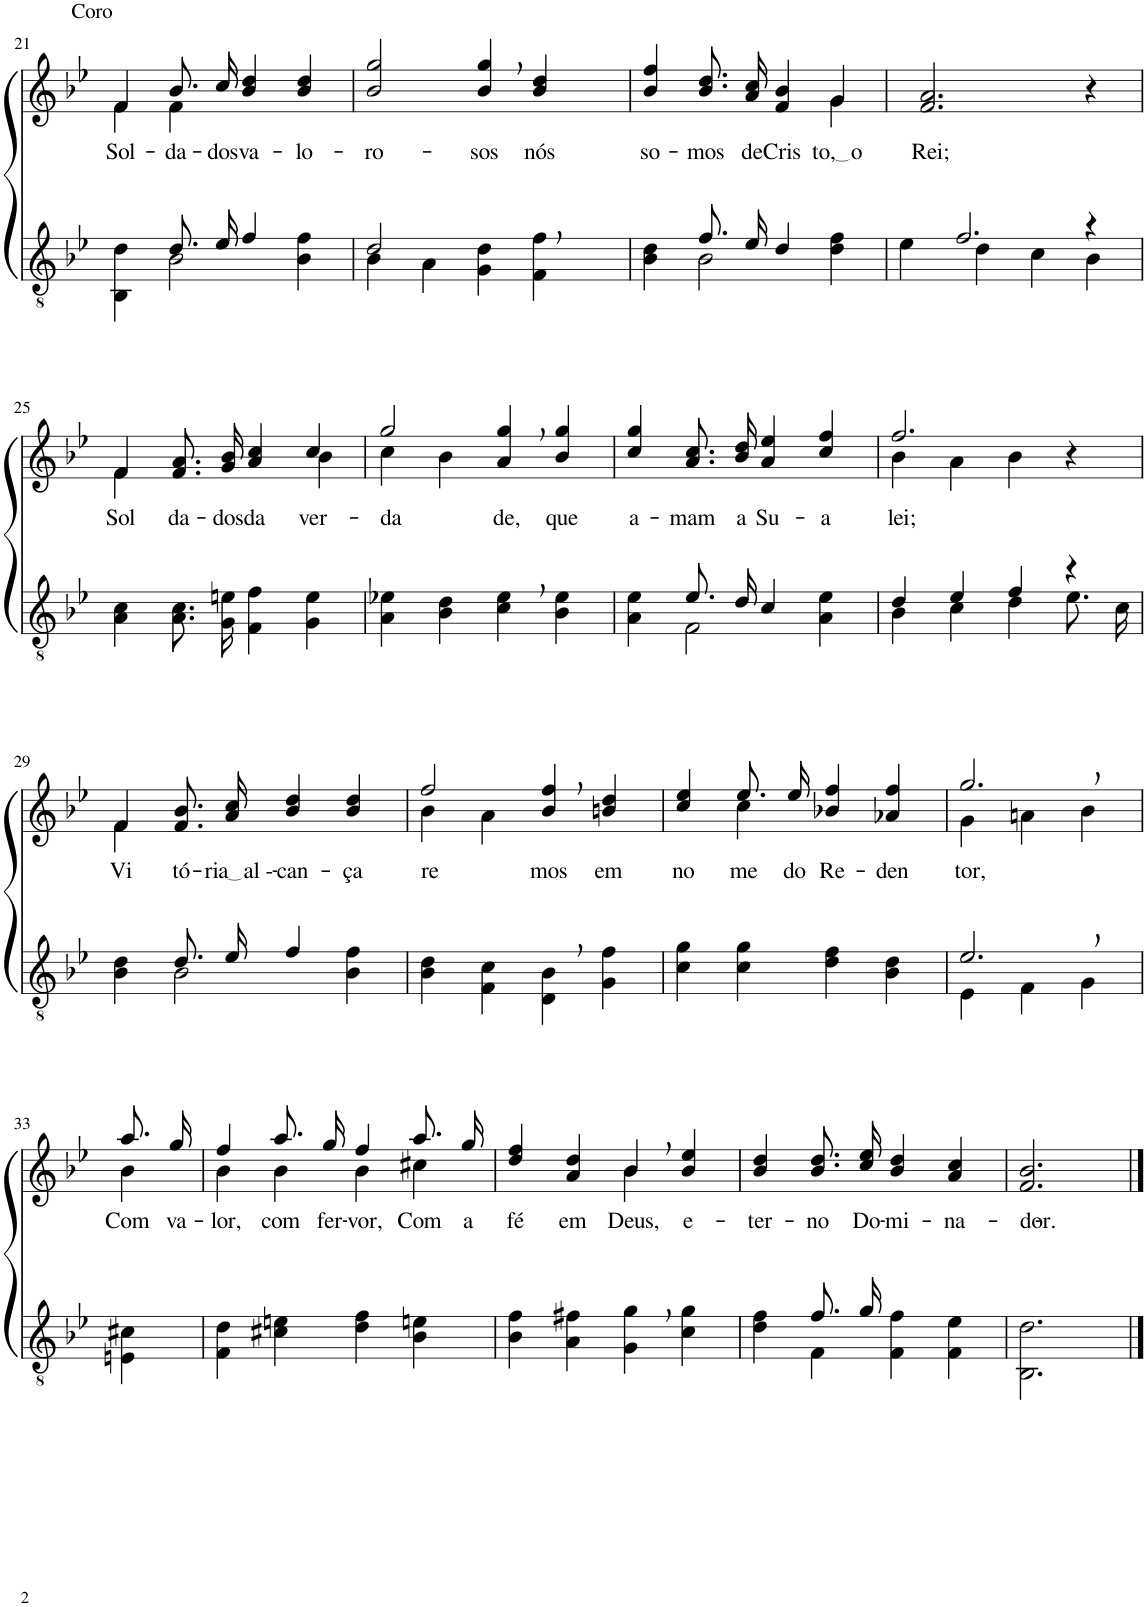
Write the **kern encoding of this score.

**kern	**kern	**text
*part2	*part1	*part1
*staff2	*staff1	*staff1
*I"Parte III e IV	*I"Parte I e II	*
!!LO:PB:g=z
*clefGv2	*clefG2	*
*Trd3c5	*Trd3c5	*
*k[b-e-]	*k[b-e-]	*
*M4/4	*M4/4	*
=21	=21	=21
*^	*^	*
!	!	!LO:TX:a:t=Coro	!	!
!	!	!	!	!LO:LY:b
4ryy	4BB-\ 4d\	4f/	4f\	Sol-
!	!	!	!	!LO:LY:b
8.d/L	2B-\	8.b-/L	4f\	-da-
!	!	!	!	!LO:LY:b
16e-/Jk	.	16cc/Jk	.	-dos
!	!	!	!	!LO:LY:b
4f/	.	4b-/ 4dd/	2ryy	va-
!	!	!	!	!LO:LY:b
4ryy	4B-\ 4f\	4b-/ 4dd/	.	-lo-
*	*	*v	*v	*
=22	=22	=22	=22
!	!	!	!LO:LY:b
2d/	4B-\	2b-/ 2gg/	-ro-
.	4A\	.	.
!	!	!	!LO:LY:b
2ryy	4G\ 4d\	4b-/, 4gg/,	-sos
!	!	!	!LO:LY:b
.	4F\ 4f\	4b-/ 4dd/	nós
=23	=23	=23	=23
!	!	!	!LO:LY:b
*	*	*^	*
4ryy	4B-\ 4d\	4b-/ 4ff/	2.ryy	so-
!	!	!	!	!LO:LY:b
8.f/L	2B-\	8.b-\ 8.dd\L	.	-mos
!	!	!	!	!LO:LY:b
16e-/Jk	.	16a\ 16cc\Jk	.	de
!	!	!	!	!LO:LY:b
4d/	.	4f/ 4b-/	.	Cris-
!	!	!	!	!LO:LY:b
4ryy	4d\ 4f\	4g/	4g\	to, o
=24	=24	=24	=24	=24
!	!	!	!	!LO:LY:b
*	*	*v	*v	*
2.f/	4e-\	2.f/ 2.a/	Rei;
.	4d\	.	.
.	4c\	.	.
4r	4B-\	4r	.
!!LO:LB:g=z
=25	=25	=25	=25
*	*	*^	*
!	!	!	!	!LO:LY:b
*v	*v	*	*	*
4A\ 4c\	4f/	4f\	Sol-
!	!	!	!LO:LY:b
8.A\ 8.c\L	8.f/ 8.a/L	2ryy	da-
!	!	!	!LO:LY:b
16G\ 16en\Jk	16g/ 16b-/Jk	.	-dos
!	!	!	!LO:LY:b
4F\ 4f\	4a/ 4cc/	.	da
!	!	!	!LO:LY:b
4G\ 4e\	4cc/	4b-\	-ver-
=26	=26	=26	=26
!	!	!	!LO:LY:b
4A\ 4e-X\	2gg/	4cc\	-da-
4B-\ 4d\	.	4b-\	.
!	!	!	!LO:LY:b
4c\, 4e-\,	4a/, 4gg/,	2ryy	-de,
!	!	!	!LO:LY:b
4B-\ 4e-\	4b-/ 4gg/	.	que
*	*v	*v	*
=27	=27	=27
*^	*	*
!	!	!	!LO:LY:b
4ryy	4A\ 4e-\	4cc/ 4gg/	a-
!	!	!	!LO:LY:b
8.e-/L	2F\	8.a\ 8.cc\L	-mam
!	!	!	!LO:LY:b
16d/Jk	.	16b-\ 16dd\Jk	a
!	!	!	!LO:LY:b
4c/	.	4a/ 4ee-/	Su-
!	!	!	!LO:LY:b
4ryy	4A\ 4e-\	4cc/ 4ff/	-a
=28	=28	=28	=28
*	*	*^	*
!	!	!	!	!LO:LY:b
4d/	4B-\	2.ff/	4b-\	lei;
4e-/	4c\	.	4a\	.
4f/	4d\	.	4b-\	.
4r	8.e-\L	4r	4ryy	.
.	16c\Jk	.	.	.
!!LO:LB:g=z	!!
=29	=29	=29	=29	=29
!	!	!	!	!LO:LY:b
4ryy	4B-\ 4d\	4f/	4f\	Vi-
!	!	!	!	!LO:LY:b
8.d/L	2B-\	8.f/ 8.b-/L	2.ryy	-tó-
!	!	!	!	!LO:LY:b
16e-/Jk	.	16a/ 16cc/Jk	.	ria al -
!	!	!	!	!LO:LY:b
4f/	.	4b-/ 4dd/	.	-can-
!	!	!	!	!LO:LY:b
4ryy	4B-\ 4f\	4b-/ 4dd/	.	-ça-
=30	=30	=30	=30	=30
!	!	!	!	!LO:LY:b
*v	*v	*	*	*
4B-\ 4d\	2ff/	4b-\	-re-
4F\ 4c\	.	4a\	.
!	!	!	!LO:LY:b
4D\, 4B-\,	4b-/, 4ff/,	2ryy	mos
!	!	!	!LO:LY:b
4G\ 4f\	4bn/ 4dd/	.	em
=31	=31	=31	=31
!	!	!	!LO:LY:b
4c\ 4g\	4cc/ 4ee-/	4ryy	no-
!	!	!	!LO:LY:b
4c\ 4g\	8.ee-/L	4cc\	-me
!	!	!	!LO:LY:b
.	16ee-/Jk	.	do
!	!	!	!LO:LY:b
4d\ 4f\	4b-X/ 4ff/	2ryy	Re-
!	!	!	!LO:LY:b
4B-\ 4d\	4a-X/ 4ff/	.	-den-
=32	=32	=32	=32
*^	*	*	*
!	!	!	!	!LO:LY:b
2.e-,/	4E-\	2.gg,/	4g\	-tor,
.	4F\	.	4an\	.
.	4G\	.	4b-\	.
!!LO:LB:g=z	!!
=33	=33	=33	=33	=33
!	!	!	!	!LO:LY:b
*v	*v	*	*	*
4En\ 4c#X\	8.aa/L	4b-\	Com
!	!	!	!LO:LY:b
.	16gg/Jk	.	va-
=34	=34	=34	=34
!	!	!	!LO:LY:b
4F\ 4d\	4ff/	4b-\	-lor,
!	!	!	!LO:LY:b
4c#X\ 4en\	8.aa/L	4b-\	com
!	!	!	!LO:LY:b
.	16gg/Jk	.	fer-
!	!	!	!LO:LY:b
4d\ 4f\	4ff/	4b-\	vor,
!	!	!	!LO:LY:b
4B-\ 4en\	8.aa/L	4cc#X\	Com
!	!	!	!LO:LY:b
.	16gg/Jk	.	a
=35	=35	=35	=35
!	!	!	!LO:LY:b
4B-\ 4f\	4dd/ 4ff/	2ryy	fé
!	!	!	!LO:LY:b
4A\ 4f#X\	4a/ 4dd/	.	em
!	!	!	!LO:LY:b
4G\, 4g\,	4b-,/	4b-\	Deus,
!	!	!	!LO:LY:b
4c\ 4g\	4b-/ 4ee-/	4ryy	e-
=36	=36	=36	=36
*^	*	*	*
!	!	!	!	!LO:LY:b
*	*	*v	*v	*
4ryy	4d\ 4f\	4b-/ 4dd/	-ter-
!	!	!	!LO:LY:b
8.f/L	4F\	8.b-\ 8.dd\L	-no
!	!	!	!LO:LY:b
16g/Jk	.	16cc\ 16ee-\Jk	Do-
!	!	!	!LO:LY:b
4ryy	4F\ 4f\	4b-/ 4dd/	-mi-
!	!	!	!LO:LY:b
4ryy	4F\ 4e-\	4a/ 4cc/	-na-
=37	=37	=37	=37
!	!	!	!LO:LY:b
*v	*v	*	*
2.BB-\ 2.d\	2.f/ 2.b-/	-dor.-
==	==	==
*-	*-	*-
